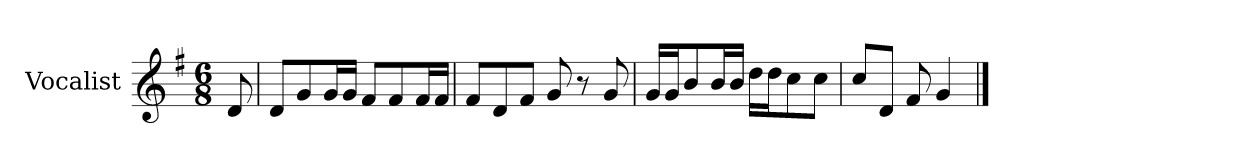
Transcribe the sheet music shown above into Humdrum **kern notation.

**kern
*part1
*staff1
*I"Vocalist
*k[f#]
*G:
*M6/8
=
8d
=1
8dL
8g
16gL
16gJJ
8f#L
8f#
16f#L
16f#JJ
=2
8f#L
8d
8f#J
8g
8r
8g
=3
16gLL
16gJ
8b
16bL
16bJJ
16ddLL
16ddJ
8cc
8ccJ
=4
8ccL
8dJ
8f#
4g
==
*-
